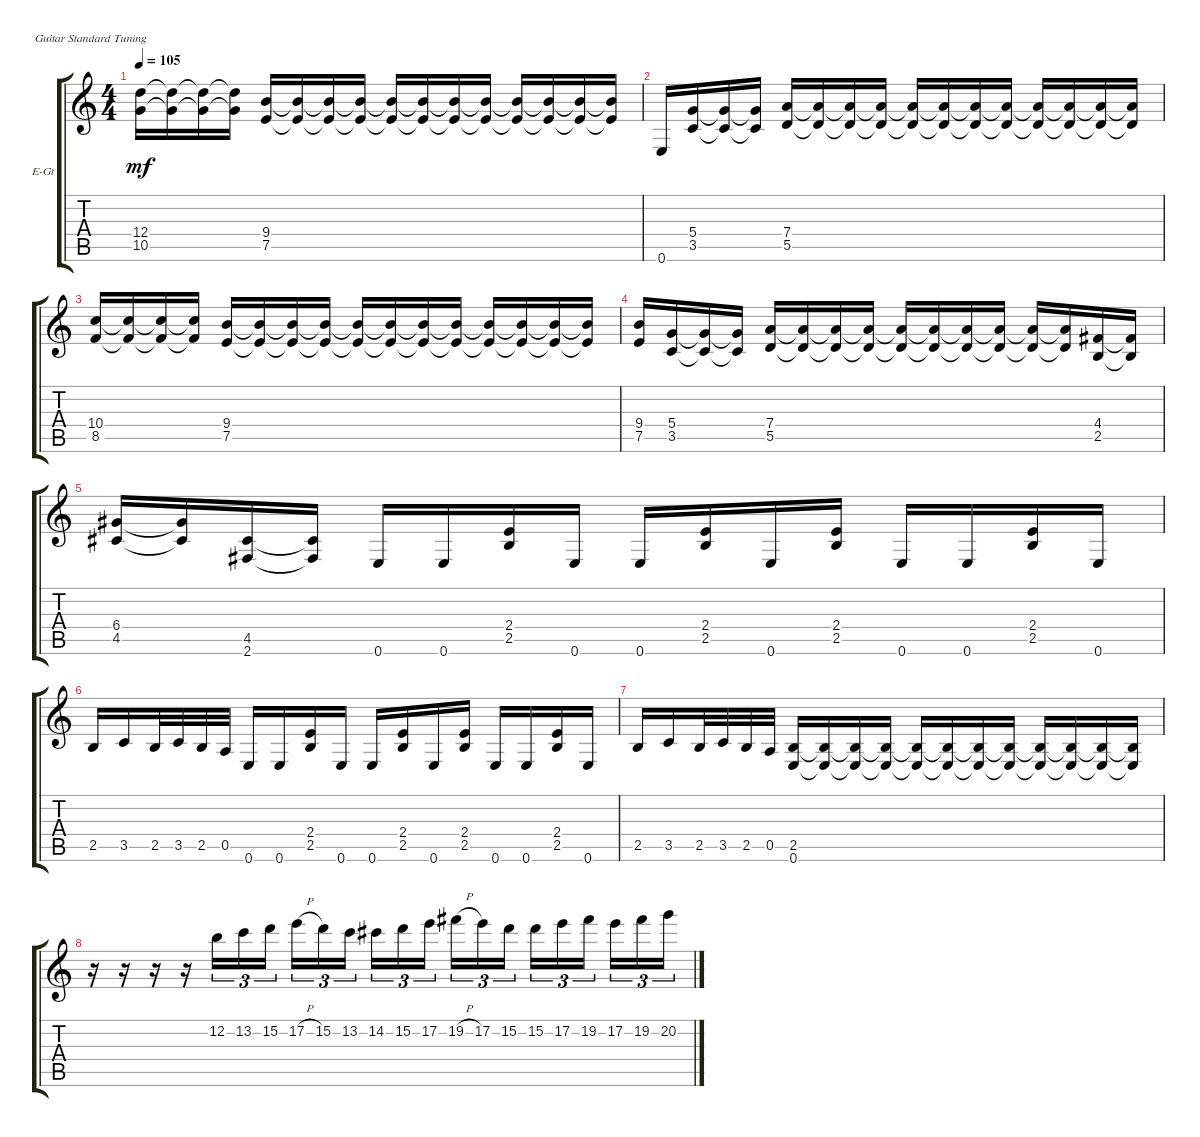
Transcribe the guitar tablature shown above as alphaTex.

\defaultSystemsLayout 4
\bracketExtendMode groupsimilarinstruments
\firstSystemTrackNameOrientation horizontal
\otherSystemsTrackNameOrientation horizontal
\track ("Electric Guitar" "E-Gt") {instrument distortionguitar}
\staff {score tabs}
\tuning (E4 B3 G3 D3 A2 E2)
\ts (4 4)
\tempo 105
\clef g2
\ks c
(10.5 12.4).16{dy mf} (12.4{t} 10.5{t}).16 (12.4{t} 10.5{t}).16 (12.4{t} 10.5{t}).16 (7.5 9.4).16 (7.5{t} 9.4{t}).16 (7.5{t} 9.4{t}).16 (7.5{t} 9.4{t}).16 (7.5{t} 9.4{t}).16 (7.5{t} 9.4{t}).16 (7.5{t} 9.4{t}).16 (7.5{t} 9.4{t}).16 (7.5{t} 9.4{t}).16 (7.5{t} 9.4{t}).16 (7.5{t} 9.4{t}).16 (7.5{t} 9.4{t}).16 |
0.6.16 (3.5 5.4).16 (3.5{t} 5.4{t}).16 (3.5{t} 5.4{t}).16 (5.5 7.4).16 (5.5{t} 7.4{t}).16 (5.5{t} 7.4{t}).16 (5.5{t} 7.4{t}).16 (5.5{t} 7.4{t}).16 (5.5{t} 7.4{t}).16 (5.5{t} 7.4{t}).16 (5.5{t} 7.4{t}).16 (5.5{t} 7.4{t}).16 (5.5{t} 7.4{t}).16 (5.5{t} 7.4{t}).16 (5.5{t} 7.4{t}).16 |
(8.5 10.4).16 (8.5{t} 10.4{t}).16 (8.5{t} 10.4{t}).16 (8.5{t} 10.4{t}).16 (7.5 9.4).16 (7.5{t} 9.4{t}).16 (7.5{t} 9.4{t}).16 (7.5{t} 9.4{t}).16 (7.5{t} 9.4{t}).16 (7.5{t} 9.4{t}).16 (7.5{t} 9.4{t}).16 (7.5{t} 9.4{t}).16 (7.5{t} 9.4{t}).16 (7.5{t} 9.4{t}).16 (7.5{t} 9.4{t}).16 (7.5{t} 9.4{t}).16 |
(7.5 9.4).16 (3.5 5.4).16 (3.5{t} 5.4{t}).16 (3.5{t} 5.4{t}).16 (5.5 7.4).16 (5.5{t} 7.4{t}).16 (5.5{t} 7.4{t}).16 (5.5{t} 7.4{t}).16 (5.5{t} 7.4{t}).16 (5.5{t} 7.4{t}).16 (5.5{t} 7.4{t}).16 (5.5{t} 7.4{t}).16 (5.5{t} 7.4{t}).16 (5.5{t} 7.4{t}).16 (2.5 4.4).16 (2.5{t} 4.4{t}).16 |
(4.5 6.4).16 (4.5{t} 6.4{t}).16 (2.6 4.5).16 (2.6{t} 4.5{t}).16 0.6.16 0.6.16 (2.5 2.4).16 0.6.16 0.6.16 (2.5 2.4).16 0.6.16 (2.5 2.4).16 0.6.16 0.6.16 (2.5 2.4).16 0.6.16 |
2.5.16 3.5.16 2.5.32 3.5.32 2.5.32 0.5.32 0.6.16 0.6.16 (2.5 2.4).16 0.6.16 0.6.16 (2.5 2.4).16 0.6.16 (2.5 2.4).16 0.6.16 0.6.16 (2.5 2.4).16 0.6.16 |
2.5.16 3.5.16 2.5.32 3.5.32 2.5.32 0.5.32 (0.6 2.5).16 (0.6{t} 2.5{t}).16 (0.6{t} 2.5{t}).16 (0.6{t} 2.5{t}).16 (0.6{t} 2.5{t}).16 (0.6{t} 2.5{t}).16 (0.6{t} 2.5{t}).16 (0.6{t} 2.5{t}).16 (0.6{t} 2.5{t}).16 (0.6{t} 2.5{t}).16 (0.6{t} 2.5{t}).16 (0.6{t} 2.5{t}).16 |
r.16 r.16 r.16 r.16 12.2.16{tu (3 2)} 13.2.16{tu (3 2)} 15.2.16{tu (3 2)} 17.2{h}.16{tu (3 2)} 15.2.16{tu (3 2)} 13.2.16{tu (3 2)} 14.2.16{tu (3 2)} 15.2.16{tu (3 2)} 17.2.16{tu (3 2)} 19.2{h}.16{tu (3 2)} 17.2.16{tu (3 2)} 15.2.16{tu (3 2)} 15.2.16{tu (3 2)} 17.2.16{tu (3 2)} 19.2.16{tu (3 2)} 17.2.16{tu (3 2)} 19.2.16{tu (3 2)} 20.2.16{tu (3 2)}
